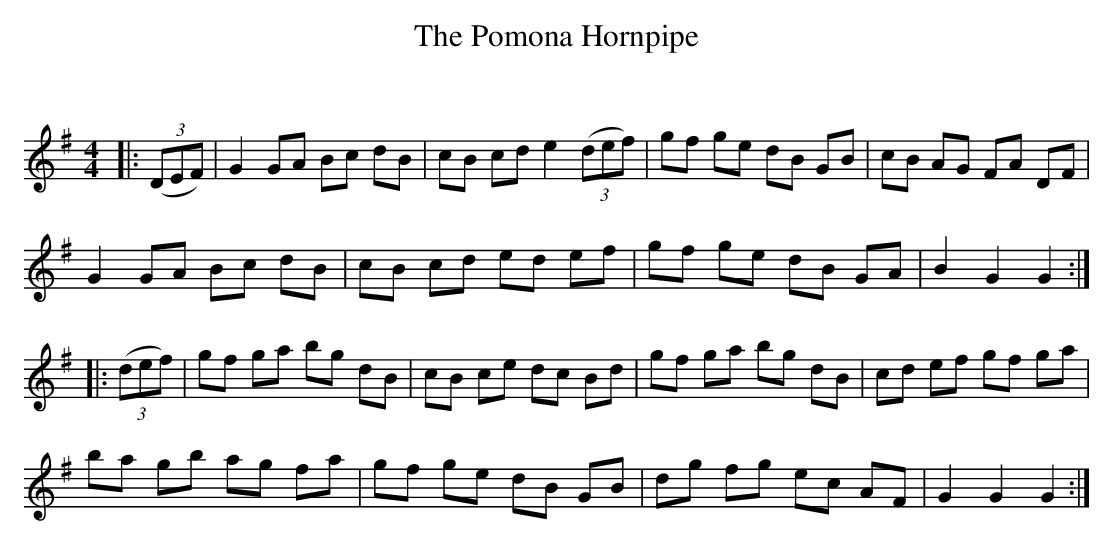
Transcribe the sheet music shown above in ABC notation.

X:1
T: The Pomona Hornpipe
C:
Q: 232
K:G
M:4/4
L:1/8
|:((3DEF) |G2 GA Bc dB|cB cd e2 ((3def) |gf ge dB GB|cB AG FA DF|
G2 GA Bc dB|cB cd ed ef|gf ge dB GA|B2 G2 G2:|
|:((3def) |gf ga bg dB|cB ce dc Bd|gf ga bg dB|cd ef gf ga|
ba gb ag fa|gf ge dB GB|dg fg ec AF|G2 G2 G2:|
